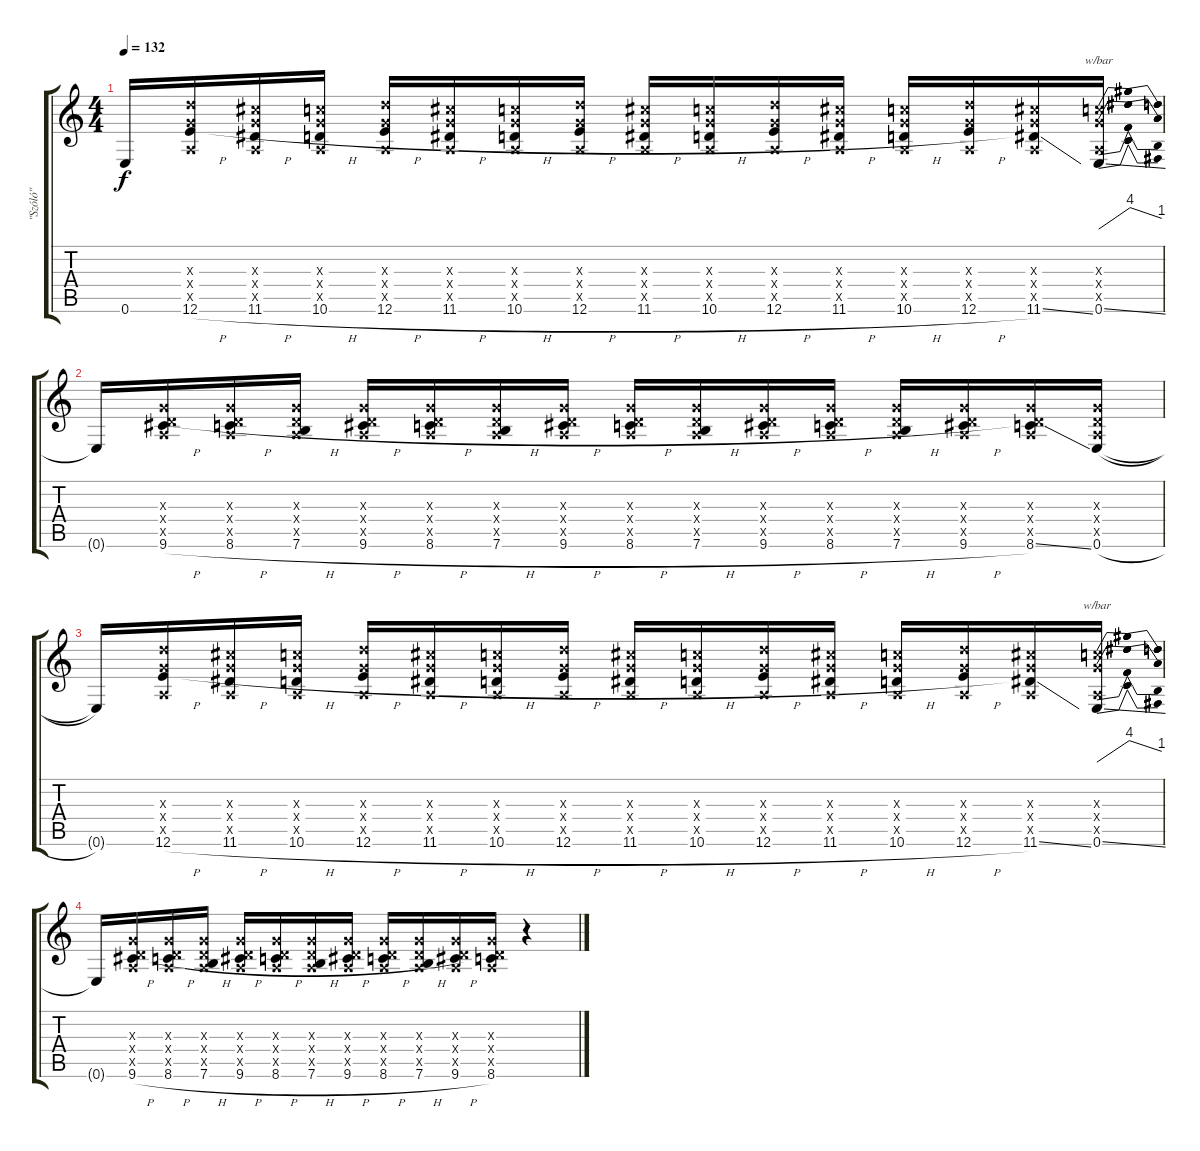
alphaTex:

\track ("\"Szóló\"" "\"Szóló\"") {instrument distortionguitar}
\staff {score tabs}
\tuning (E4 B3 G3 D3 A2 E2) {hide}
\ts (4 4)
\tempo 132
\clef g2
\ks c
0.6{t}.16{dy f} (0.3{x} 12.4{x} 0.5{x} 12.6{h}).16 (0.3{x} 11.4{x} 0.5{x} 11.6{h}).16 (0.3{x} 10.4{x} 0.5{x} 10.6{h}).16 (0.3{x} 12.4{x} 0.5{x} 12.6{h}).16 (0.3{x} 11.4{x} 0.5{x} 11.6{h}).16 (0.3{x} 10.4{x} 0.5{x} 10.6{h}).16 (0.3{x} 12.4{x} 0.5{x} 12.6{h}).16 (0.3{x} 11.4{x} 0.5{x} 11.6{h}).16 (0.3{x} 10.4{x} 0.5{x} 10.6{h}).16 (0.3{x} 12.4{x} 0.5{x} 12.6{h}).16 (0.3{x} 11.4{x} 0.5{x} 11.6{h}).16 (0.3{x} 10.4{x} 0.5{x} 10.6{h}).16 (0.3{x} 12.4{x} 0.5{x} 12.6{h}).16 (0.3{x} 11.4{x} 0.5{x} 11.6{ss}).16 (0.3{x} 10.4{x} 0.5{x} 0.6{ss}).16{tbe (dip default 0 0 45 16 60 4)} |
0.6{t}.16 (0.3{x} 0.4{x} 0.5{x} 9.6{h}).16 (0.3{x} 0.4{x} 0.5{x} 8.6{h}).16 (0.3{x} 0.4{x} 0.5{x} 7.6{h}).16 (0.3{x} 0.4{x} 0.5{x} 9.6{h}).16 (0.3{x} 0.4{x} 0.5{x} 8.6{h}).16 (0.3{x} 0.4{x} 0.5{x} 7.6{h}).16 (0.3{x} 0.4{x} 0.5{x} 9.6{h}).16 (0.3{x} 0.4{x} 0.5{x} 8.6{h}).16 (0.3{x} 0.4{x} 0.5{x} 7.6{h}).16 (0.3{x} 0.4{x} 0.5{x} 9.6{h}).16 (0.3{x} 0.4{x} 0.5{x} 8.6{h}).16 (0.3{x} 0.4{x} 0.5{x} 7.6{h}).16 (0.3{x} 0.4{x} 0.5{x} 9.6{h}).16 (0.3{x} 0.4{x} 0.5{x} 8.6{ss}).16 (0.3{x} 0.4{x} 0.5{x} 0.6{h}).16 |
0.6{t}.16 (0.3{x} 12.4{x} 0.5{x} 12.6{h}).16 (0.3{x} 11.4{x} 0.5{x} 11.6{h}).16 (0.3{x} 10.4{x} 0.5{x} 10.6{h}).16 (0.3{x} 12.4{x} 0.5{x} 12.6{h}).16 (0.3{x} 11.4{x} 0.5{x} 11.6{h}).16 (0.3{x} 10.4{x} 0.5{x} 10.6{h}).16 (0.3{x} 12.4{x} 0.5{x} 12.6{h}).16 (0.3{x} 11.4{x} 0.5{x} 11.6{h}).16 (0.3{x} 10.4{x} 0.5{x} 10.6{h}).16 (0.3{x} 12.4{x} 0.5{x} 12.6{h}).16 (0.3{x} 11.4{x} 0.5{x} 11.6{h}).16 (0.3{x} 10.4{x} 0.5{x} 10.6{h}).16 (0.3{x} 12.4{x} 0.5{x} 12.6{h}).16 (0.3{x} 11.4{x} 0.5{x} 11.6{ss}).16 (0.3{x} 10.4{x} 0.5{x} 0.6{ss}).16{tbe (dip default 0 0 45 16 60 4)} |
0.6{t}.16 (0.3{x} 0.4{x} 0.5{x} 9.6{h}).16 (0.3{x} 0.4{x} 0.5{x} 8.6{h}).16 (0.3{x} 0.4{x} 0.5{x} 7.6{h}).16 (0.3{x} 0.4{x} 0.5{x} 9.6{h}).16 (0.3{x} 0.4{x} 0.5{x} 8.6{h}).16 (0.3{x} 0.4{x} 0.5{x} 7.6{h}).16 (0.3{x} 0.4{x} 0.5{x} 9.6{h}).16 (0.3{x} 0.4{x} 0.5{x} 8.6{h}).16 (0.3{x} 0.4{x} 0.5{x} 7.6{h}).16 (0.3{x} 0.4{x} 0.5{x} 9.6{h}).16 (0.3{x} 0.4{x} 0.5{x} 8.6).16 r.4
